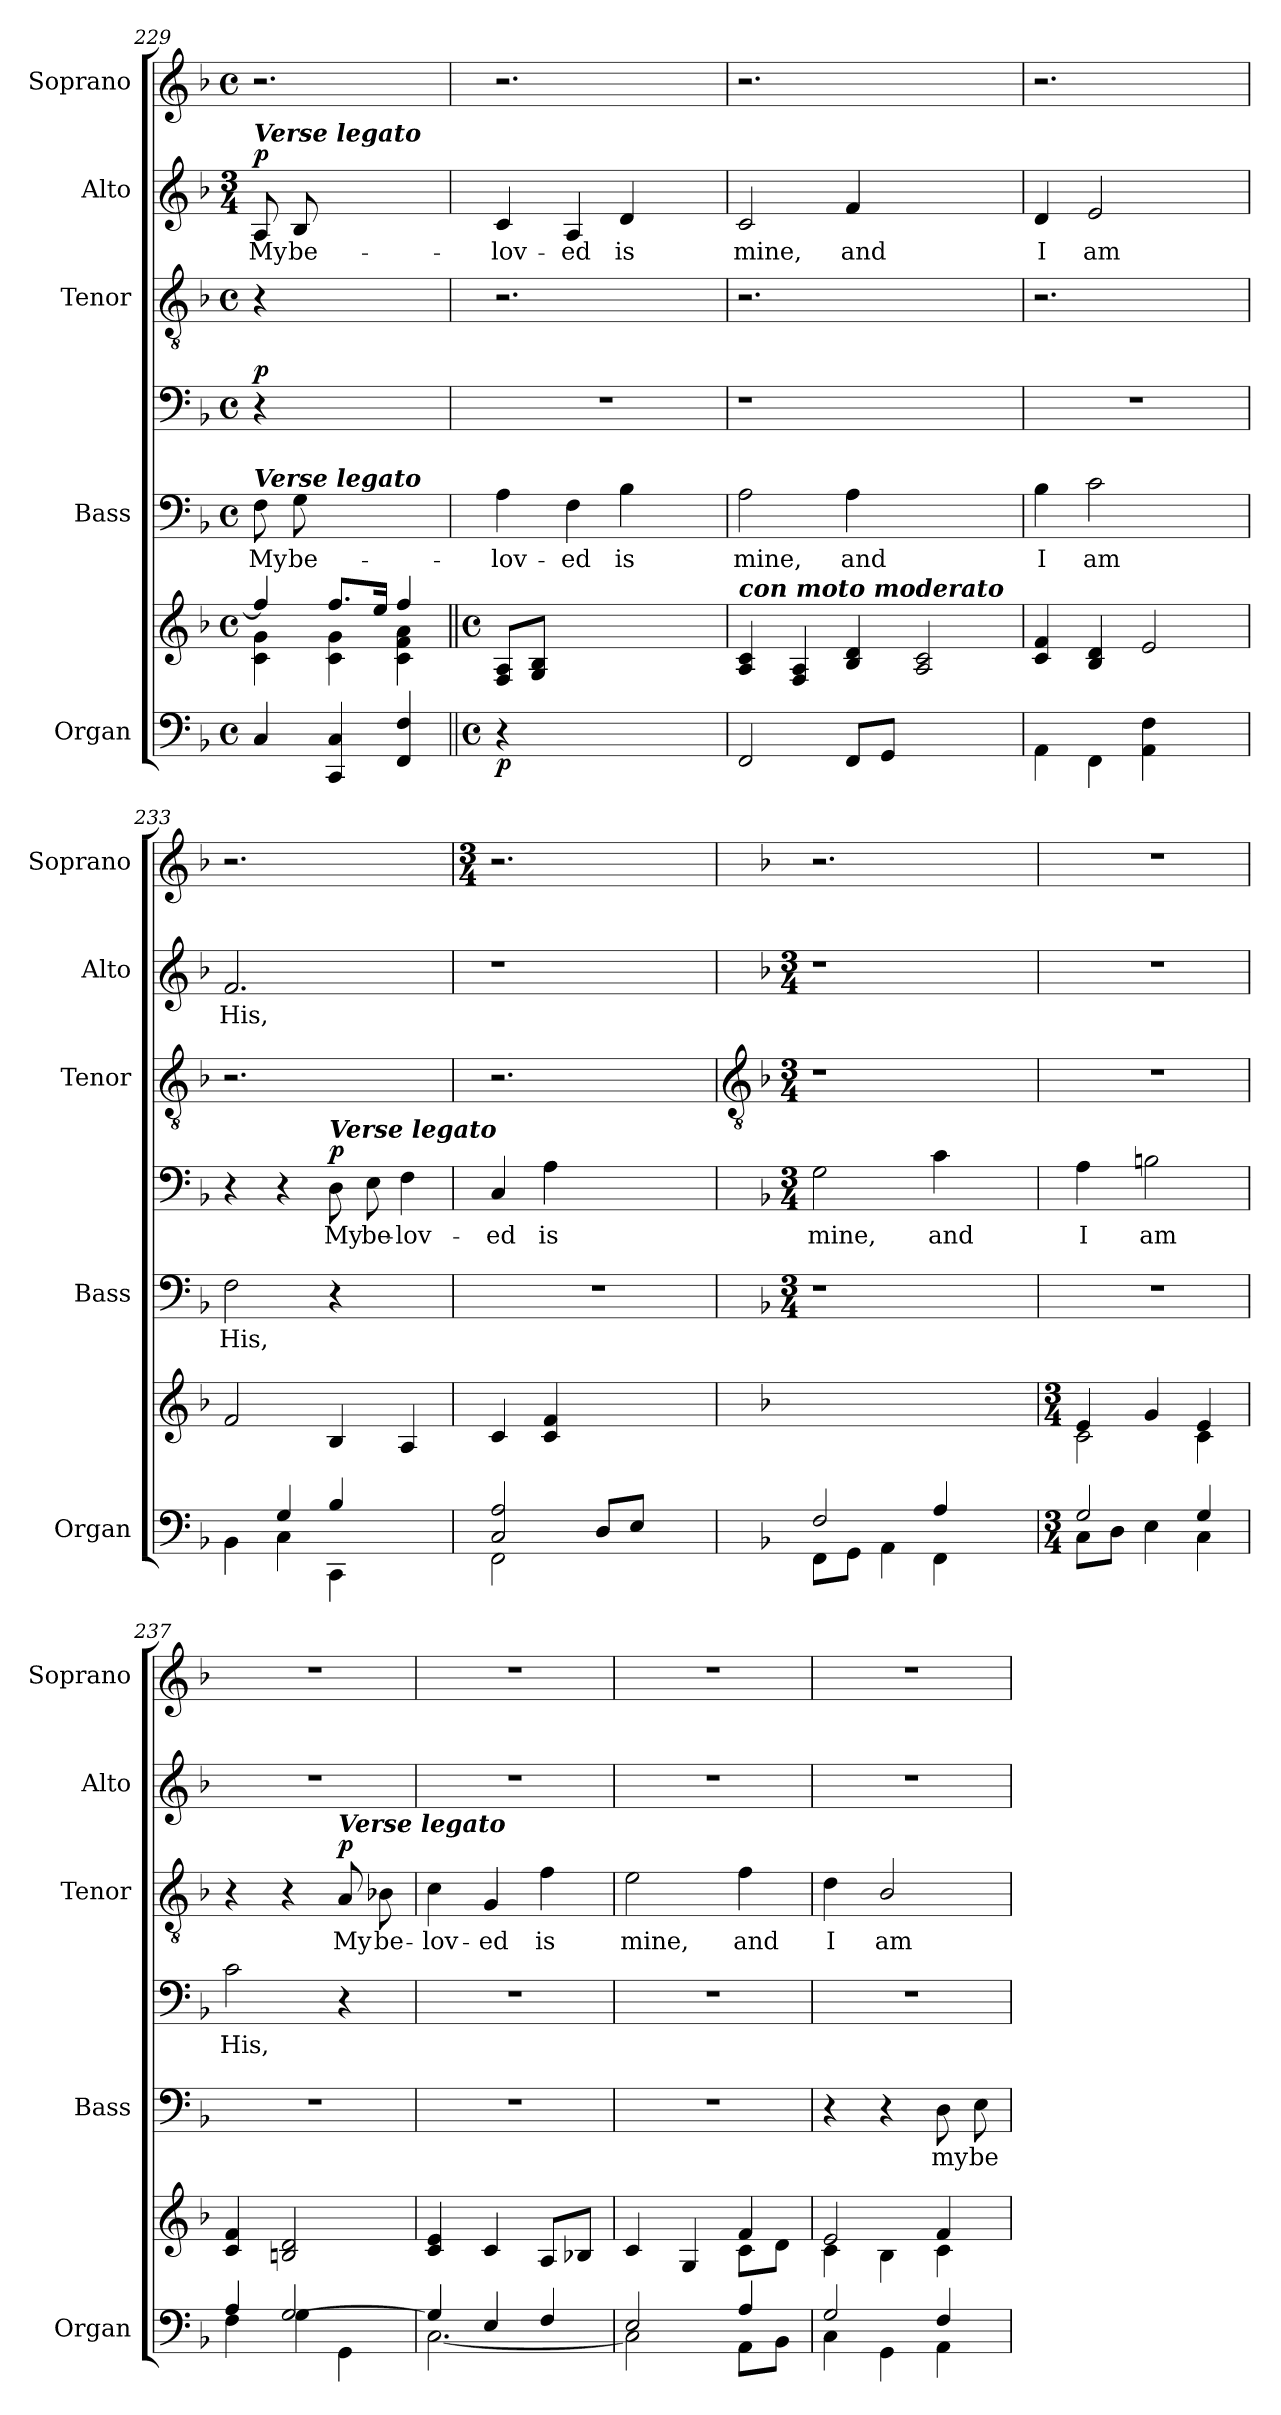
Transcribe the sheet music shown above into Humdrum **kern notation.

**kern	**kern	**dynam	**kern	**text	**kern	**text	**dynam	**kern	**text	**dynam	**kern	**text	**dynam	**kern
*part5	*part5	*part5	*part4	*part4	*part4	*part4	*part4	*part3	*part3	*part3	*part2	*part2	*part2	*part1
*staff7	*staff6	*staff6/7	*staff5	*staff5	*staff4	*staff4	*staff4/5	*staff3	*staff3	*staff3	*staff2	*staff2	*staff2	*staff1
*I"Organ	*	*	*I"Bass	*	*	*	*	*I"Tenor	*	*	*I"Alto	*	*	*I"Soprano
*I'Organ	*	*	*I'Bass	*	*	*	*	*I'Tenor	*	*	*I'Alto	*	*	*I'Soprano
*clefF4	*clefG2	*	*clefF4	*	*clefF4	*	*	*clefGv2	*	*	*clefG2	*	*	*clefG2
*k[b-]	*k[b-]	*	*k[b-]	*	*k[b-]	*	*	*k[b-]	*	*	*k[b-]	*	*	*k[b-]
*F:	*F:	*	*F:	*	*F:	*	*	*F:	*	*	*F:	*	*	*F:
*M4/4	*M4/4	*	*M4/4	*	*M4/4	*	*	*M4/4	*	*	*M3/4	*	*	*M4/4
*met(c)	*met(c)	*	*met(c)	*	*met(c)	*	*	*met(c)	*	*	*	*	*	*met(c)
=229	=229	=229	=229	=229	=229	=229	=229	=229	=229	=229	=229	=229	=229	=229
*	*^	*	*	*	*	*	*	*	*	*	*	*	*	*
*	*	*^	*	*	*	*	*	*	*	*	*	*	*	*	*
!	!	!	!	!	!	!	!	!	!	!	!	!	!LO:TX:a:Bi:t=Verse legato	!	!	!
!	!	!	!	!	!LO:TX:a:Bi:t=Verse legato	!	!	!	!	!	!	!	!	!	!	!
!	!	!	!	!	!	!LO:LY:b	!	!	!LO:DY:b=2	!	!	!	!	!LO:LY:b	!LO:DY:b	!
4C/	4ff/]	2.ryy	4c\ 4g\	.	8F	My	4r	.	p	4r	.	.	8A	My	p	2.r
!	!	!	!	!	!	!LO:LY:b	!	!	!	!	!	!	!	!LO:LY:b	!	!
.	.	.	.	.	8G	be-	.	.	.	.	.	.	8B-	be-	.	.
4CC/ 4C/	8.ff/L	.	4c\ 4g\	.	2ryy	.	2ryy	.	.	2ryy	.	.	2ryy	.	.	.
.	16ee/J	.	.	.	.	.	.	.	.	.	.	.	.	.	.	.
4FF/ 4F/	4ff/	.	4c\ 4f\ 4a\	.	.	.	.	.	.	.	.	.	.	.	.	.
=230||	=230||	=230||	=230||	=230	=230	=230	=230	=230	=230	=230	=230	=230	=230	=230	=230	=230
*M4/4	*M4/4	*	*	*	*	*	*	*	*	*	*	*	*	*	*	*
*met(c)	*met(c)	*	*	*	*	*	*	*	*	*	*	*	*	*	*	*
!	!	!	!	!LO:DY:b=2	!	!LO:LY:b	!	!	!	!	!	!	!	!LO:LY:b	!	!
4r	4ryy	4ryy	8F/ 8A/L	p	4A	-lov-	1r	.	.	2.r	.	.	4c	-lov-	.	2.r
.	.	.	8G\ 8B-\J	.	.	.	.	.	.	.	.	.	.	.	.	.
!	!	!	!	!	!	!LO:LY:b	!	!	!	!	!	!	!	!LO:LY:b	!	!
2.ryy	2.ryy	2.ryy	2.ryy	.	4F	-ed	.	.	.	.	.	.	4A	-ed	.	.
!	!	!	!	!	!	!LO:LY:b	!	!	!	!	!	!	!	!LO:LY:b	!	!
.	.	.	.	.	4B-	is	.	.	.	.	.	.	4d	is	.	.
.	.	.	.	.	4ryy	.	.	.	.	4ryy	.	.	4ryy	.	.	4ryy
*	*	*v	*v	*	*	*	*	*	*	*	*	*	*	*	*	*
=231	=231	=231	=231	=231	=231	=231	=231	=231	=231	=231	=231	=231	=231	=231	=231
*^	*	*	*	*	*	*	*	*	*	*	*	*	*	*	*
!	!	!LO:TX:a:Bi:t=con moto moderato	!	!	!	!	!	!	!	!	!	!	!	!	!	!
!	!	!	!	!	!	!LO:LY:b	!	!	!	!	!	!	!	!LO:LY:b	!	!
2.ryy	2FF/	4A/ 4c/	1ryy	.	2A	mine,	1r	.	.	2.r	.	.	2c	mine,	.	2.r
.	.	4F/ 4A/	.	.	.	.	.	.	.	.	.	.	.	.	.	.
!	!	!	!	!	!	!LO:LY:b	!	!	!	!	!	!	!	!LO:LY:b	!	!
.	8FF/L	4B-/ 4d/	.	.	4A	and	.	.	.	.	.	.	4f	and	.	.
.	8GG/J	.	.	.	.	.	.	.	.	.	.	.	.	.	.	.
2ryy	2ryy	2A/ 2c/	.	.	2ryy	.	.	.	.	2ryy	.	.	2ryy	.	.	2ryy
.	.	.	4ryy	.	.	.	4ryy	.	.	.	.	.	.	.	.	.
=232	=232	=232	=232	=232	=232	=232	=232	=232	=232	=232	=232	=232	=232	=232	=232	=232
!LO:N:vis=1	!	!	!	!	!	!LO:LY:b	!	!	!	!	!	!	!	!LO:LY:b	!	!
2.ryy	4AA\	4c/ 4f/	1ryy	.	4B-	I	1r	.	.	2.r	.	.	4d	I	.	2.r
!	!	!	!	!	!	!LO:LY:b	!	!	!	!	!	!	!	!LO:LY:b	!	!
.	4FF\	4B-/ 4d/	.	.	2c	am	.	.	.	.	.	.	2e	am	.	.
.	4AA\ 4F\	2e/	.	.	.	.	.	.	.	.	.	.	.	.	.	.
4ryy	4ryy	.	.	.	4ryy	.	.	.	.	4ryy	.	.	4ryy	.	.	4ryy
=233	=233	=233	=233	=233	=233	=233	=233	=233	=233	=233	=233	=233	=233	=233	=233	=233
!	!	!	!	!	!	!LO:LY:b	!	!	!	!	!	!	!	!LO:LY:b	!	!
4ryy	4BB-\	2f/	1ryy	.	2F	-His,	4r	.	.	2.r	.	.	2.f	His,	.	2.r
4G/	4C\	.	.	.	.	.	4r	.	.	.	.	.	.	.	.	.
!	!	!	!	!	!	!	!LO:TX:a:Bi:t=Verse legato	!	!	!	!	!	!	!	!	!
!	!	!	!	!	!	!	!	!LO:LY:b	!LO:DY:b	!	!	!	!	!	!	!
4B-/	4CC\	4B-/	.	.	4r	.	8D	My	p	.	.	.	.	.	.	.
!	!	!	!	!	!	!	!	!LO:LY:b	!	!	!	!	!	!	!	!
.	.	.	.	.	.	.	8E	be-	.	.	.	.	.	.	.	.
!	!	!	!	!	!	!	!	!LO:LY:b	!	!	!	!	!	!	!	!
4ryy	4ryy	4A/	.	.	4ryy	.	4F	-lov-	.	4ryy	.	.	4ryy	.	.	4ryy
!!LO:LB:g=z
=234	=234	=234	=234	=234	=234	=234	=234	=234	=234	=234	=234	=234	=234	=234	=234	=234
*	*	*	*	*	*	*	*	*	*	*	*	*	*	*	*	*M3/4
!	!	!	!	!	!LO:N:vis=1	!	!	!LO:LY:b	!	!	!	!	!LO:N:vis=1	!	!	!
2C/ 2A/	2FF\	4c/	1ryy	.	1r	.	4C	ed	.	2.r	.	.	2.r	.	.	2.r
!	!	!	!	!	!	!	!	!LO:LY:b	!	!	!	!	!	!	!	!
.	.	4c/ 4f/	.	.	.	.	4A	is	.	.	.	.	.	.	.	.
8D/L	4ryy	2ryy	.	.	.	.	2ryy	.	.	.	.	.	.	.	.	.
8E/J	.	.	.	.	.	.	.	.	.	.	.	.	.	.	.	.
4ryy	4ryy	.	.	.	.	.	.	.	.	4ryy	.	.	4ryy	.	.	4ryy
*	*	*v	*v	*	*	*	*	*	*	*	*	*	*	*	*	*
!!LO:LB:g=z
=235	=235	=235	=235	=235	=235	=235	=235	=235	=235	=235	=235	=235	=235	=235	=235
*	*	*	*	*	*	*	*	*	*clefGv2	*	*	*	*	*	*
*	*	*	*	*	*	*	*	*	*k[b-]	*	*	*	*	*	*
*	*	*	*	*	*	*	*	*	*F:	*	*	*	*	*	*
*	*	*	*	*M3/4	*	*M3/4	*	*	*M3/4	*	*	*M3/4	*	*	*
!	!	!	!	!LO:N:vis=1	!	!	!LO:LY:b	!	!LO:N:vis=1	!	!	!LO:N:vis=1	!	!	!
2F/	8FF\L	1ryy	.	2.r	.	2G	mine,	.	2.r	.	.	2.r	.	.	2.r
.	8GG\J	.	.	.	.	.	.	.	.	.	.	.	.	.	.
.	4AA\	.	.	.	.	.	.	.	.	.	.	.	.	.	.
!	!	!	!	!	!	!	!LO:LY:b	!	!	!	!	!	!	!	!
4A/	4FF\	.	.	.	.	4c	and	.	.	.	.	.	.	.	.
4ryy	4ryy	.	.	4ryy	.	4ryy	.	.	4ryy	.	.	4ryy	.	.	4ryy
!!LO:LB:g=z
=236	=236	=236	=236	=236	=236	=236	=236	=236	=236	=236	=236	=236	=236	=236	=236
*M3/4	*	*M3/4	*	*	*	*	*	*	*	*	*	*	*	*	*
*	*	*^	*	*	*	*	*	*	*	*	*	*	*	*	*
!	!	!	!	!	!LO:N:vis=1	!	!	!LO:LY:b	!	!LO:N:vis=1	!	!	!LO:N:vis=1	!	!	!
2G/	8C\L	4e/	2c\	.	2.r	.	4A	I	.	2.r	.	.	2.r	.	.	2.r
.	8D\J	.	.	.	.	.	.	.	.	.	.	.	.	.	.	.
!	!	!	!	!	!	!	!	!LO:LY:b	!	!	!	!	!	!	!	!
.	4E\	4g/	.	.	.	.	2Bn	am	.	.	.	.	.	.	.	.
4G/	4C\	4e/	4c\	.	.	.	.	.	.	.	.	.	.	.	.	.
=237	=237	=237	=237	=237	=237	=237	=237	=237	=237	=237	=237	=237	=237	=237	=237	=237
!	!	!	!LO:N:vis=1	!	!LO:N:vis=1	!	!	!LO:LY:b	!	!	!	!	!LO:N:vis=1	!	!	!
4A/	4F\	4c/ 4f/	2.ryy	.	2.r	.	2c	His,	.	4r	.	.	2.r	.	.	2.r
[2G/	4G\	2Bn/ 2d/	.	.	.	.	.	.	.	4r	.	.	.	.	.	.
!	!	!	!	!	!	!	!	!	!	!LO:TX:a:Bi:t=Verse legato	!	!	!	!	!	!
!	!	!	!	!	!	!	!	!	!	!	!LO:LY:b	!LO:DY:b	!	!	!	!
.	4GG\	.	.	.	.	.	4r	.	.	8A	My	p	.	.	.	.
!	!	!	!	!	!	!	!	!	!	!	!LO:LY:b	!	!	!	!	!
.	.	.	.	.	.	.	.	.	.	8B-X	be-	.	.	.	.	.
=238	=238	=238	=238	=238	=238	=238	=238	=238	=238	=238	=238	=238	=238	=238	=238	=238
!	!	!	!LO:N:vis=1	!	!LO:N:vis=1	!	!LO:N:vis=1	!	!	!	!LO:LY:b	!	!LO:N:vis=1	!	!	!
4G/]	[2.C\	4c/ 4e/	2.ryy	.	2.r	.	2.r	.	.	4c	-lov-	.	2.r	.	.	2.r
!	!	!	!	!	!	!	!	!	!	!	!LO:LY:b	!	!	!	!	!
4E/	.	4c/	.	.	.	.	.	.	.	4G	-ed	.	.	.	.	.
!	!	!	!	!	!	!	!	!	!	!	!LO:LY:b	!	!	!	!	!
4F/	.	8A/L	.	.	.	.	.	.	.	4f	is	.	.	.	.	.
.	.	8B-X/J	.	.	.	.	.	.	.	.	.	.	.	.	.	.
=239	=239	=239	=239	=239	=239	=239	=239	=239	=239	=239	=239	=239	=239	=239	=239	=239
!	!	!	!	!	!LO:N:vis=1	!	!LO:N:vis=1	!	!	!	!LO:LY:b	!	!LO:N:vis=1	!	!	!
2E/	2C\]	4c/	2ryy	.	2.r	.	2.r	.	.	2e	mine,	.	2.r	.	.	2.r
.	.	4G/	.	.	.	.	.	.	.	.	.	.	.	.	.	.
!	!	!	!	!	!	!	!	!	!	!	!LO:LY:b	!	!	!	!	!
4A/	8AA\L	4f/	8c\L	.	.	.	.	.	.	4f	and	.	.	.	.	.
.	8BB-\J	.	8d\J	.	.	.	.	.	.	.	.	.	.	.	.	.
=240	=240	=240	=240	=240	=240	=240	=240	=240	=240	=240	=240	=240	=240	=240	=240	=240
!	!	!	!	!	!	!	!LO:N:vis=1	!	!	!	!LO:LY:b	!	!LO:N:vis=1	!	!	!
2G/	4C\	2e/	4c\	.	4r	.	2.r	.	.	4d	I	.	2.r	.	.	2.r
!	!	!	!	!	!	!	!	!	!	!	!LO:LY:b	!	!	!	!	!
.	4GG\	.	4B-\	.	4r	.	.	.	.	2B-/	am	.	.	.	.	.
!	!	!	!	!	!	!LO:LY:b	!	!	!	!	!	!	!	!	!	!
4F/	4AA\	4f/	4c\	.	8D	my	.	.	.	.	.	.	.	.	.	.
!	!	!	!	!	!	!LO:LY:b	!	!	!	!	!	!	!	!	!	!
.	.	.	.	.	8E	be-	.	.	.	.	.	.	.	.	.	.
*v	*v	*	*	*	*	*	*	*	*	*	*	*	*	*	*	*
*	*v	*v	*	*	*	*	*	*	*	*	*	*	*	*	*
=	=	=	=	=	=	=	=	=	=	=	=	=	=	=
*-	*-	*-	*-	*-	*-	*-	*-	*-	*-	*-	*-	*-	*-	*-
